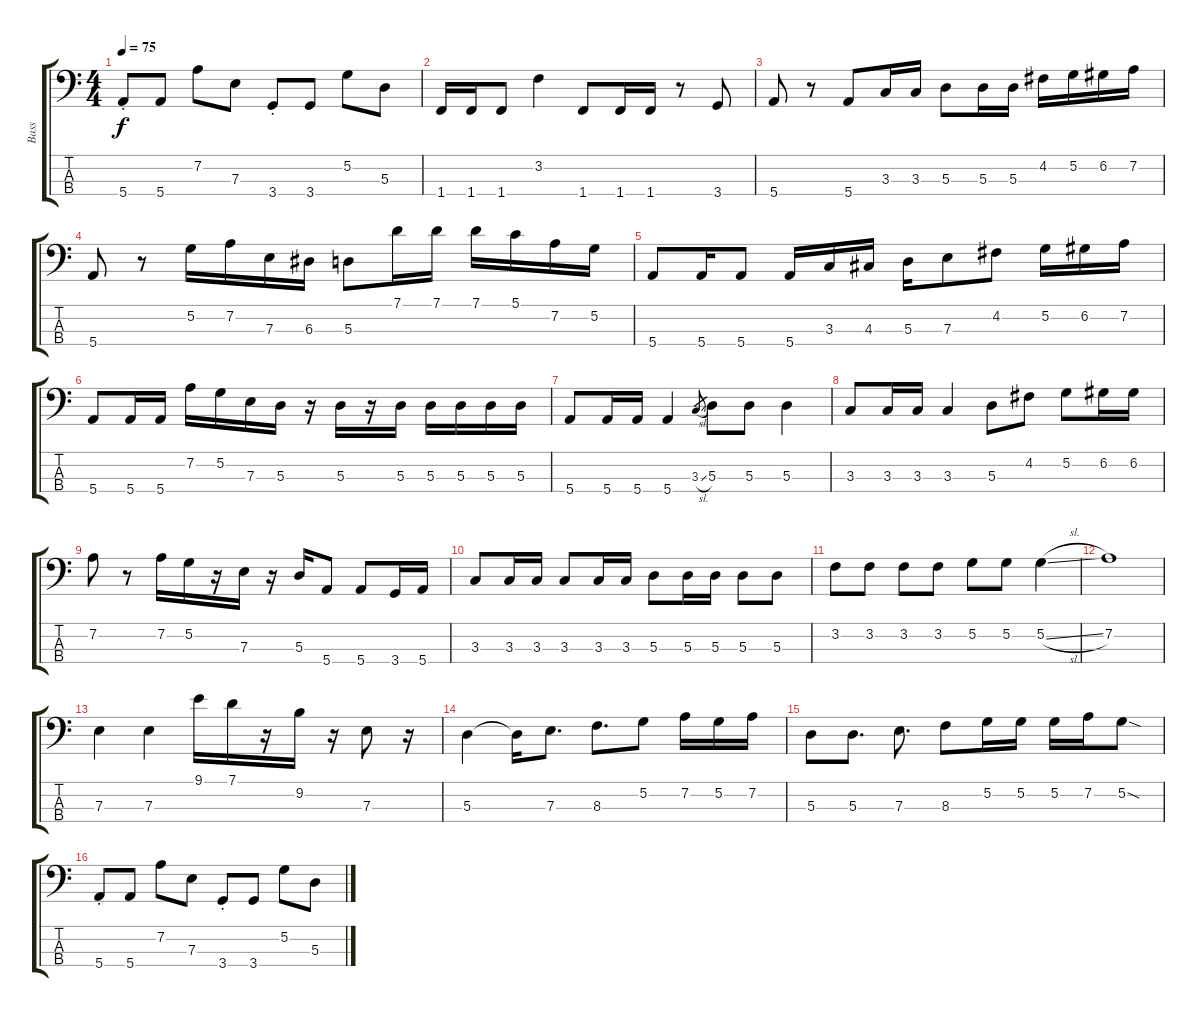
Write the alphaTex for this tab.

\track ("Bass" "Bass") {instrument electricbassfinger}
\staff {score tabs}
\tuning (G2 D2 A1 E1) {hide}
\ts (4 4)
\tempo 75
\clef f4
\ks c
5.4{st}.8{dy f} 5.4.8 7.2.8 7.3.8 3.4{st}.8 3.4.8 5.2.8 5.3.8 |
1.4.16 1.4.16 1.4.8 3.2.4 1.4.8 1.4.16 1.4.16 r.8 3.4.8 |
5.4.8{volume 14} r.8 5.4.8 3.3.16 3.3.16 5.3.8 5.3.16 5.3.16 4.2.16 5.2.16 6.2.16 7.2.16 |
5.4.8 r.8 5.2.16 7.2.16 7.3.16 6.3.16 5.3.8 7.1.16 7.1.16 7.1.16 5.1.16 7.2.16 5.2.16 |
5.4.8 5.4.16 5.4.8 5.4.16 3.3.16 4.3.16 5.3.16 7.3.8 4.2.8 5.2.16 6.2.16 7.2.16 |
5.4.8 5.4.16 5.4.16 7.2.16 5.2.16 7.3.16 5.3.16 r.16 5.3.16 r.16 5.3.16 5.3.16 5.3.16 5.3.16 5.3.16 |
5.4.8 5.4.16 5.4.16 5.4.4 3.3{sl}.8{gr} 5.3.8 5.3.8 5.3.4 |
3.3.8 3.3.16 3.3.16 3.3.4 5.3.8 4.2.8 5.2.8 6.2.16 6.2.16 |
7.2.8 r.8 7.2.16 5.2.16 r.16 7.3.16 r.16 5.3.16 5.4.8 5.4.8 3.4.16 5.4.16 |
3.3.8 3.3.16 3.3.16 3.3.8 3.3.16 3.3.16 5.3.8 5.3.16 5.3.16 5.3.8 5.3.8 |
3.2.8 3.2.8 3.2.8 3.2.8 5.2.8 5.2.8 5.2{sl}.4 |
7.2.1 |
7.3.4 7.3.4 9.1.16 7.1.16 r.16 9.2.16 r.16 7.3.8 r.16 |
5.3.4 5.3{t}.16 7.3.8{d} 8.3.8{d} 5.2.8 7.2.16 5.2.16 7.2.16 |
5.3.8 5.3.8{d} 7.3.8{d} 8.3.8 5.2.16 5.2.16 5.2.16 7.2.16 5.2{sod}.8 |
5.4{st}.8{volume 13} 5.4.8 7.2.8 7.3.8 3.4{st}.8 3.4.8 5.2.8 5.3.8
